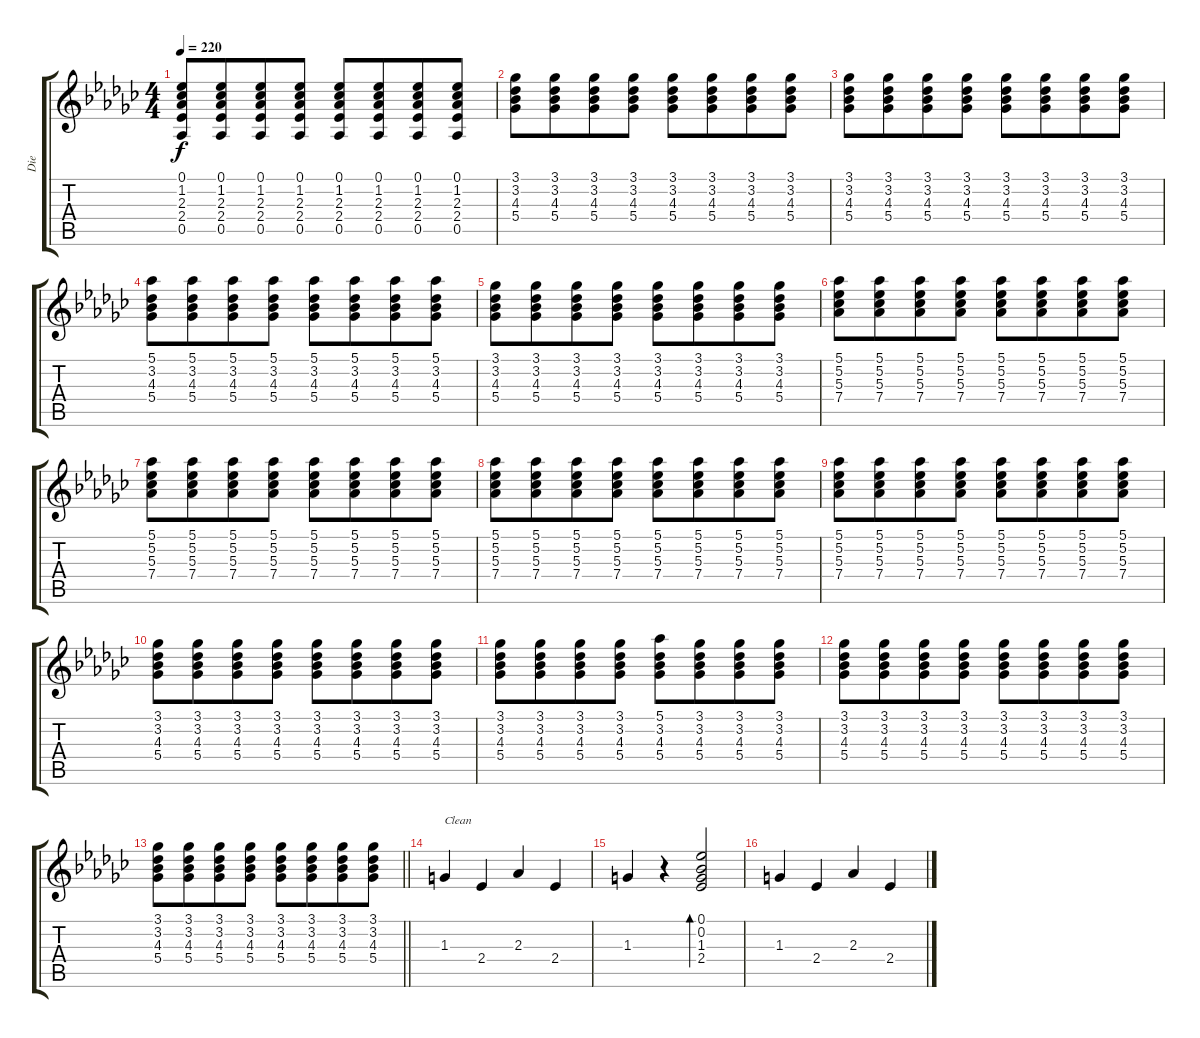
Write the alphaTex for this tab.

\track ("Die" "Die") {instrument distortionguitar}
\staff {score tabs}
\tuning (Eb4 Bb3 Gb3 Db3 Ab2 Db2) {hide}
\ts (4 4)
\tempo 220
\clef g2
\ks ebminor
(0.1 1.2 2.3 2.4 0.5).8{dy f} (0.1 1.2 2.3 2.4 0.5).8{beam merge} (0.1 1.2 2.3 2.4 0.5).8 (0.1 1.2 2.3 2.4 0.5).8 (0.1 1.2 2.3 2.4 0.5).8 (0.1 1.2 2.3 2.4 0.5).8{beam merge} (0.1 1.2 2.3 2.4 0.5).8 (0.1 1.2 2.3 2.4 0.5).8 |
(3.1 3.2 4.3 5.4).8 (3.1 3.2 4.3 5.4).8{beam merge} (3.1 3.2 4.3 5.4).8 (3.1 3.2 4.3 5.4).8 (3.1 3.2 4.3 5.4).8 (3.1 3.2 4.3 5.4).8{beam merge} (3.1 3.2 4.3 5.4).8 (3.1 3.2 4.3 5.4).8 |
(3.1 3.2 4.3 5.4).8 (3.1 3.2 4.3 5.4).8{beam merge} (3.1 3.2 4.3 5.4).8 (3.1 3.2 4.3 5.4).8 (3.1 3.2 4.3 5.4).8 (3.1 3.2 4.3 5.4).8{beam merge} (3.1 3.2 4.3 5.4).8 (3.1 3.2 4.3 5.4).8 |
(5.1 3.2 4.3 5.4).8 (5.1 3.2 4.3 5.4).8{beam merge} (5.1 3.2 4.3 5.4).8 (5.1 3.2 4.3 5.4).8 (5.1 3.2 4.3 5.4).8 (5.1 3.2 4.3 5.4).8{beam merge} (5.1 3.2 4.3 5.4).8 (5.1 3.2 4.3 5.4).8 |
(3.1 3.2 4.3 5.4).8 (3.1 3.2 4.3 5.4).8{beam merge} (3.1 3.2 4.3 5.4).8 (3.1 3.2 4.3 5.4).8 (3.1 3.2 4.3 5.4).8 (3.1 3.2 4.3 5.4).8{beam merge} (3.1 3.2 4.3 5.4).8 (3.1 3.2 4.3 5.4).8 |
(5.1 5.2 5.3 7.4).8 (5.1 5.2 5.3 7.4).8{beam merge} (5.1 5.2 5.3 7.4).8 (5.1 5.2 5.3 7.4).8 (5.1 5.2 5.3 7.4).8 (5.1 5.2 5.3 7.4).8{beam merge} (5.1 5.2 5.3 7.4).8 (5.1 5.2 5.3 7.4).8 |
(5.1 5.2 5.3 7.4).8 (5.1 5.2 5.3 7.4).8{beam merge} (5.1 5.2 5.3 7.4).8 (5.1 5.2 5.3 7.4).8 (5.1 5.2 5.3 7.4).8 (5.1 5.2 5.3 7.4).8{beam merge} (5.1 5.2 5.3 7.4).8 (5.1 5.2 5.3 7.4).8 |
(5.1 5.2 5.3 7.4).8 (5.1 5.2 5.3 7.4).8{beam merge} (5.1 5.2 5.3 7.4).8 (5.1 5.2 5.3 7.4).8 (5.1 5.2 5.3 7.4).8 (5.1 5.2 5.3 7.4).8{beam merge} (5.1 5.2 5.3 7.4).8 (5.1 5.2 5.3 7.4).8 |
(5.1 5.2 5.3 7.4).8 (5.1 5.2 5.3 7.4).8{beam merge} (5.1 5.2 5.3 7.4).8 (5.1 5.2 5.3 7.4).8 (5.1 5.2 5.3 7.4).8 (5.1 5.2 5.3 7.4).8{beam merge} (5.1 5.2 5.3 7.4).8 (5.1 5.2 5.3 7.4).8 |
(3.1 3.2 4.3 5.4).8 (3.1 3.2 4.3 5.4).8{beam merge} (3.1 3.2 4.3 5.4).8 (3.1 3.2 4.3 5.4).8 (3.1 3.2 4.3 5.4).8 (3.1 3.2 4.3 5.4).8{beam merge} (3.1 3.2 4.3 5.4).8 (3.1 3.2 4.3 5.4).8 |
(3.1 3.2 4.3 5.4).8 (3.1 3.2 4.3 5.4).8{beam merge} (3.1 3.2 4.3 5.4).8 (3.1 3.2 4.3 5.4).8 (5.1 3.2 4.3 5.4).8 (3.1 3.2 4.3 5.4).8{beam merge} (3.1 3.2 4.3 5.4).8 (3.1 3.2 4.3 5.4).8 |
(3.1 3.2 4.3 5.4).8 (3.1 3.2 4.3 5.4).8{beam merge} (3.1 3.2 4.3 5.4).8 (3.1 3.2 4.3 5.4).8 (3.1 3.2 4.3 5.4).8 (3.1 3.2 4.3 5.4).8{beam merge} (3.1 3.2 4.3 5.4).8 (3.1 3.2 4.3 5.4).8 |
\barLineRight lightlight
(3.1 3.2 4.3 5.4).8 (3.1 3.2 4.3 5.4).8{beam merge} (3.1 3.2 4.3 5.4).8 (3.1 3.2 4.3 5.4).8 (3.1 3.2 4.3 5.4).8 (3.1 3.2 4.3 5.4).8{beam merge} (3.1 3.2 4.3 5.4).8 (3.1 3.2 4.3 5.4).8 |
\section ("" "")
1.3.4{txt "Clean" instrument electricguitarclean} 2.4.4 2.3.4 2.4.4 |
1.3.4 r.4 (0.1 0.2 1.3 2.4).2{bd 480} |
1.3.4 2.4.4 2.3.4 2.4.4
